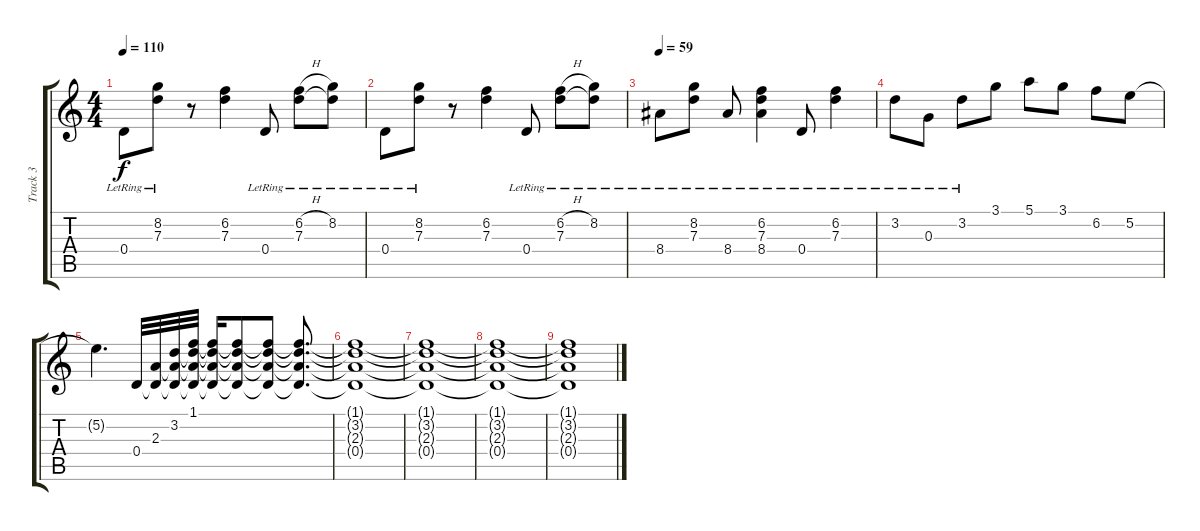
\track ("Track 3" "Track 3") {instrument overdrivenguitar}
\staff {score tabs}
\tuning (E4 B3 G3 D3 A2 E2) {hide}
\ts (4 4)
\tempo 110
\clef g2
\ks c
0.4{lr}.8{dy f} (8.2{lr} 7.3{lr}).8 r.8 (6.2 7.3).4 0.4{lr}.8 (6.2{h lr} 7.3{lr}).8 (8.2{lr} 7.3{t}).8 |
0.4{lr}.8 (8.2{lr} 7.3{lr}).8 r.8 (6.2 7.3).4 0.4{lr}.8 (6.2{h lr} 7.3{lr}).8 (8.2{lr} 7.3{t}).8 |
\tempo 59
8.4{lr}.8 (8.2{lr} 7.3{lr}).8 8.4{lr}.8 (6.2{lr} 7.3{lr} 8.4{lr}).4 0.4{lr}.8 (6.2{lr} 7.3{lr}).4 |
3.2{lr}.8 0.3{lr}.8 3.2{lr}.8 3.1.8 5.1.8 3.1.8 6.2.8 5.2.8 |
5.2{t}.4{d} 0.4.32 (2.3 0.4{t}).32 (3.2 2.3{t} 0.4{t}).32 (1.1 3.2{t} 2.3{t} 0.4{t}).32 (1.1{t} 3.2{t} 2.3{t} 0.4{t}).16 (1.1{t} 3.2{t} 2.3{t} 0.4{t}).8 (1.1{t} 3.2{t} 2.3{t} 0.4{t}).8 (1.1{t} 3.2{t} 2.3{t} 0.4{t}).8{d} |
(1.1{t} 3.2{t} 2.3{t} 0.4{t}).1 |
(1.1{t} 3.2{t} 2.3{t} 0.4{t}).1 |
(1.1{t} 3.2{t} 2.3{t} 0.4{t}).1 |
(1.1{t} 3.2{t} 2.3{t} 0.4{t}).1
